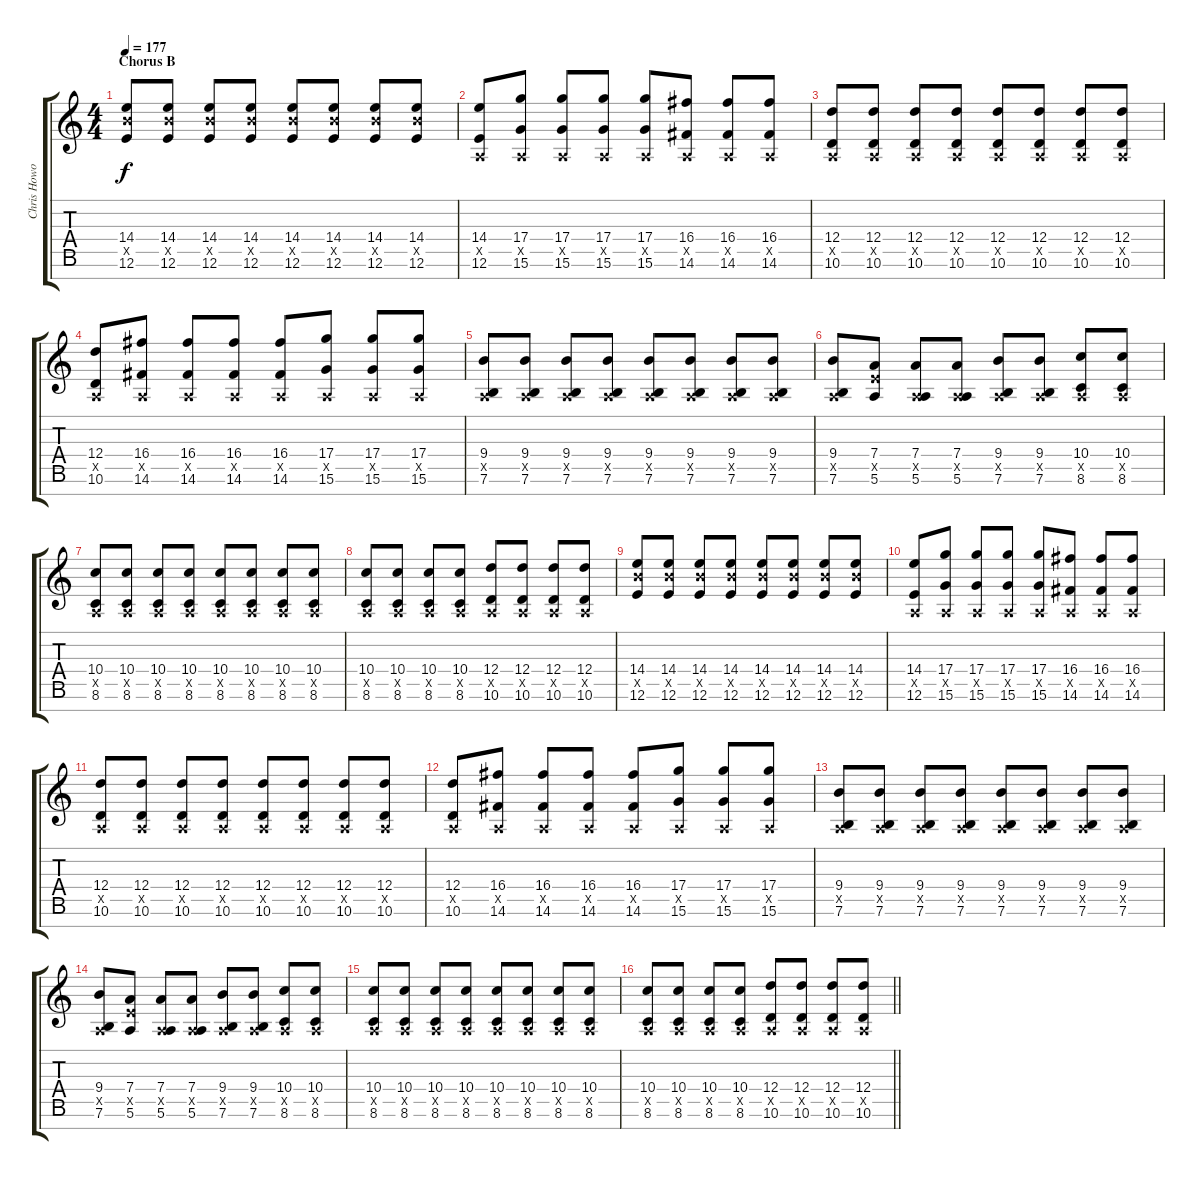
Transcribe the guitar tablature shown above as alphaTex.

\track ("Chris Howorth (Lead Guitar)" "Chris Howo") {instrument distortionguitar}
\staff {score tabs}
\tuning (E4 B3 G3 D3 A2 E2 B1) {hide}
\ts (4 4)
\section ("" "Chorus B")
\tempo 177
\clef g2
\ks c
(14.4 14.5{x} 12.6).8{dy f} (14.4 14.5{x} 12.6).8 (14.4 14.5{x} 12.6).8 (14.4 14.5{x} 12.6).8 (14.4 14.5{x} 12.6).8 (14.4 14.5{x} 12.6).8 (14.4 14.5{x} 12.6).8 (14.4 14.5{x} 12.6).8 |
(14.4 0.5{x} 12.6).8 (17.4 0.5{x} 15.6).8 (17.4 0.5{x} 15.6).8 (17.4 0.5{x} 15.6).8 (17.4 0.5{x} 15.6).8 (16.4 0.5{x} 14.6).8 (16.4 0.5{x} 14.6).8 (16.4 0.5{x} 14.6).8 |
(12.4 0.5{x} 10.6).8 (12.4 0.5{x} 10.6).8 (12.4 0.5{x} 10.6).8 (12.4 0.5{x} 10.6).8 (12.4 0.5{x} 10.6).8 (12.4 0.5{x} 10.6).8 (12.4 0.5{x} 10.6).8 (12.4 0.5{x} 10.6).8 |
(12.4 0.5{x} 10.6).8 (16.4 0.5{x} 14.6).8 (16.4 0.5{x} 14.6).8 (16.4 0.5{x} 14.6).8 (16.4 0.5{x} 14.6).8 (17.4 0.5{x} 15.6).8 (17.4 0.5{x} 15.6).8 (17.4 0.5{x} 15.6).8 |
(9.4 0.5{x} 7.6).8 (9.4 0.5{x} 7.6).8 (9.4 0.5{x} 7.6).8 (9.4 0.5{x} 7.6).8 (9.4 0.5{x} 7.6).8 (9.4 0.5{x} 7.6).8 (9.4 0.5{x} 7.6).8 (9.4 0.5{x} 7.6).8 |
(9.4 0.5{x} 7.6).8 (7.4 7.5{x} 5.6).8 (7.4 0.5{x} 5.6).8 (7.4 0.5{x} 5.6).8 (9.4 0.5{x} 7.6).8 (9.4 0.5{x} 7.6).8 (10.4 0.5{x} 8.6).8 (10.4 0.5{x} 8.6).8 |
(10.4 0.5{x} 8.6).8 (10.4 0.5{x} 8.6).8 (10.4 0.5{x} 8.6).8 (10.4 0.5{x} 8.6).8 (10.4 0.5{x} 8.6).8 (10.4 0.5{x} 8.6).8 (10.4 0.5{x} 8.6).8 (10.4 0.5{x} 8.6).8 |
(10.4 0.5{x} 8.6).8 (10.4 0.5{x} 8.6).8 (10.4 0.5{x} 8.6).8 (10.4 0.5{x} 8.6).8 (12.4 0.5{x} 10.6).8 (12.4 0.5{x} 10.6).8 (12.4 0.5{x} 10.6).8 (12.4 0.5{x} 10.6).8 |
(14.4 14.5{x} 12.6).8 (14.4 14.5{x} 12.6).8 (14.4 14.5{x} 12.6).8 (14.4 14.5{x} 12.6).8 (14.4 14.5{x} 12.6).8 (14.4 14.5{x} 12.6).8 (14.4 14.5{x} 12.6).8 (14.4 14.5{x} 12.6).8 |
(14.4 0.5{x} 12.6).8 (17.4 0.5{x} 15.6).8 (17.4 0.5{x} 15.6).8 (17.4 0.5{x} 15.6).8 (17.4 0.5{x} 15.6).8 (16.4 0.5{x} 14.6).8 (16.4 0.5{x} 14.6).8 (16.4 0.5{x} 14.6).8 |
(12.4 0.5{x} 10.6).8 (12.4 0.5{x} 10.6).8 (12.4 0.5{x} 10.6).8 (12.4 0.5{x} 10.6).8 (12.4 0.5{x} 10.6).8 (12.4 0.5{x} 10.6).8 (12.4 0.5{x} 10.6).8 (12.4 0.5{x} 10.6).8 |
(12.4 0.5{x} 10.6).8 (16.4 0.5{x} 14.6).8 (16.4 0.5{x} 14.6).8 (16.4 0.5{x} 14.6).8 (16.4 0.5{x} 14.6).8 (17.4 0.5{x} 15.6).8 (17.4 0.5{x} 15.6).8 (17.4 0.5{x} 15.6).8 |
(9.4 0.5{x} 7.6).8 (9.4 0.5{x} 7.6).8 (9.4 0.5{x} 7.6).8 (9.4 0.5{x} 7.6).8 (9.4 0.5{x} 7.6).8 (9.4 0.5{x} 7.6).8 (9.4 0.5{x} 7.6).8 (9.4 0.5{x} 7.6).8 |
(9.4 0.5{x} 7.6).8 (7.4 7.5{x} 5.6).8 (7.4 0.5{x} 5.6).8 (7.4 0.5{x} 5.6).8 (9.4 0.5{x} 7.6).8 (9.4 0.5{x} 7.6).8 (10.4 0.5{x} 8.6).8 (10.4 0.5{x} 8.6).8 |
(10.4 0.5{x} 8.6).8 (10.4 0.5{x} 8.6).8 (10.4 0.5{x} 8.6).8 (10.4 0.5{x} 8.6).8 (10.4 0.5{x} 8.6).8 (10.4 0.5{x} 8.6).8 (10.4 0.5{x} 8.6).8 (10.4 0.5{x} 8.6).8 |
\barLineRight lightlight
(10.4 0.5{x} 8.6).8 (10.4 0.5{x} 8.6).8 (10.4 0.5{x} 8.6).8 (10.4 0.5{x} 8.6).8 (12.4 0.5{x} 10.6).8 (12.4 0.5{x} 10.6).8 (12.4 0.5{x} 10.6).8 (12.4 0.5{x} 10.6).8
